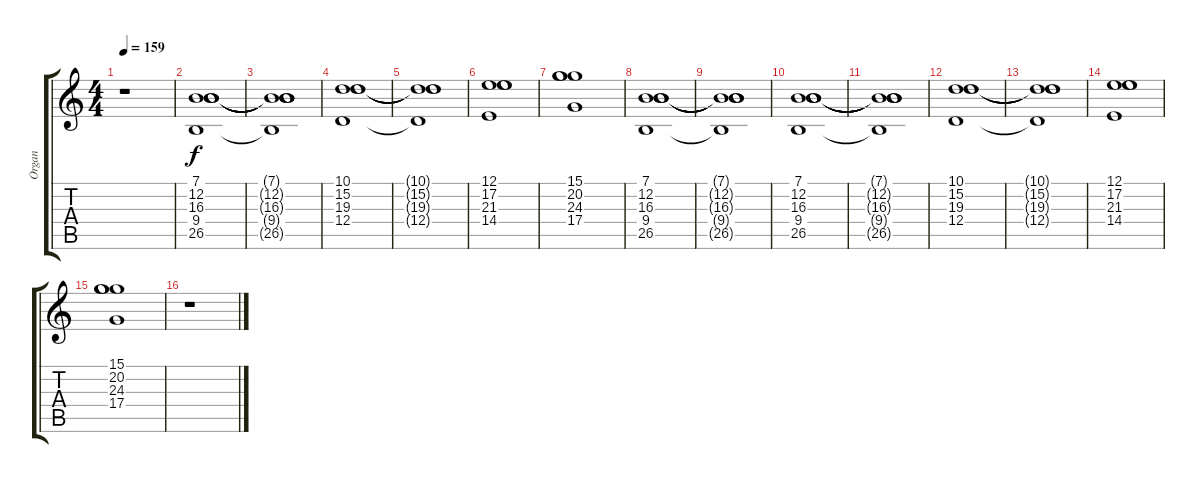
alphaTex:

\track ("Organ" "Organ") {instrument drawbarorgan}
\staff {score tabs}
\tuning (E4 B3 G3 D3 A2 E2) {hide}
\ts (4 4)
\tempo 159
\clef g2
\ks c
r.1{dy f} |
(7.1 12.2 16.3 9.4 26.5).1 |
(7.1{t} 12.2{t} 16.3{t} 9.4{t} 26.5{t}).1 |
(10.1 15.2 19.3 12.4).1 |
(10.1{t} 15.2{t} 19.3{t} 12.4{t}).1 |
(12.1 17.2 21.3 14.4).1 |
(15.1 20.2 24.3 17.4).1 |
(7.1 12.2 16.3 9.4 26.5).1 |
(7.1{t} 12.2{t} 16.3{t} 9.4{t} 26.5{t}).1 |
(7.1 12.2 16.3 9.4 26.5).1 |
(7.1{t} 12.2{t} 16.3{t} 9.4{t} 26.5{t}).1 |
(10.1 15.2 19.3 12.4).1 |
(10.1{t} 15.2{t} 19.3{t} 12.4{t}).1 |
(12.1 17.2 21.3 14.4).1 |
(15.1 20.2 24.3 17.4).1 |
r.1
